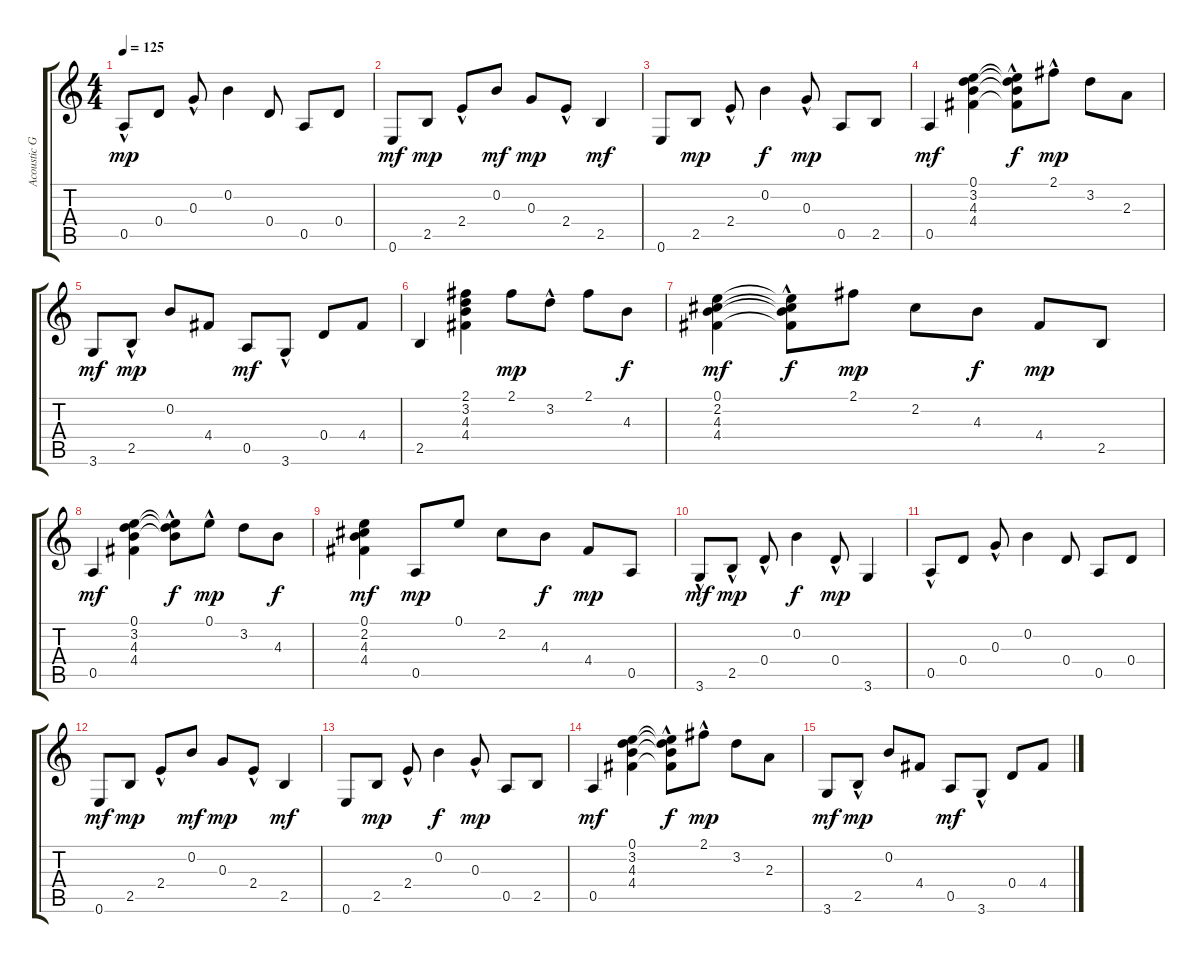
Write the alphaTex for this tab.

\track ("Acoustic Guitar" "Acoustic G") {instrument acousticguitarsteel}
\staff {score tabs}
\tuning (E4 B3 G3 D3 A2 E2) {hide}
\ts (4 4)
\tempo 125
\clef g2
\ks c
0.5{hac}.8{dy mp} 0.4.8 0.3{hac}.8 0.2.4 0.4.8 0.5.8 0.4.8 |
0.6.8{dy mf} 2.5.8{dy mp} 2.4{hac}.8 0.2.8{dy mf} 0.3.8{dy mp} 2.4{hac}.8 2.5.4{dy mf} |
0.6.8 2.5.8{dy mp} 2.4{hac}.8 0.2.4{dy f} 0.3{hac}.8{dy mp} 0.5.8 2.5.8 |
0.5.4{dy mf} (0.1 3.2 4.3 4.4).4 (0.1{t} 3.2{hac t} 4.3{t} 4.4{t}).8{dy f} 2.1{hac}.8{dy mp} 3.2.8 2.3.8 |
3.6.8{dy mf} 2.5{hac}.8{dy mp} 0.2.8 4.4.8 0.5.8{dy mf} 3.6{hac}.8 0.4.8 4.4.8 |
2.5.4 (2.1 3.2 4.3 4.4).4 2.1.8{dy mp} 3.2{hac}.8 2.1.8 4.3.8{dy f} |
(0.1 2.2 4.3 4.4).4{dy mf} (0.1{t} 2.2{t} 4.3{t} 4.4{hac t}).8{dy f} 2.1.8{dy mp} 2.2.8 4.3.8{dy f} 4.4.8{dy mp} 2.5.8 |
0.5.4{dy mf} (0.1 3.2 4.3 4.4).4 (0.1{t} 3.2{t} 4.3{hac t}).8{dy f} 0.1{hac}.8{dy mp} 3.2.8 4.3.8{dy f} |
(0.1 2.2 4.3 4.4).4{dy mf} 0.5.8{dy mp} 0.1.8 2.2.8 4.3.8{dy f} 4.4.8{dy mp} 0.5.8 |
3.6{hac}.8{dy mf volume 10} 2.5{hac}.8{dy mp volume 10} 0.4{hac}.8{volume 10} 0.2.4{dy f volume 9} 0.4{hac}.8{dy mp volume 9} 3.6.4{volume 9} |
0.5{hac}.8{volume 8} 0.4.8{volume 8} 0.3{hac}.8{volume 8} 0.2.4{volume 8} 0.4.8{volume 7} 0.5.8{volume 7} 0.4.8{volume 7} |
0.6.8{dy mf volume 7} 2.5.8{dy mp volume 6} 2.4{hac}.8{volume 6} 0.2.8{dy mf volume 6} 0.3.8{dy mp volume 6} 2.4{hac}.8{volume 6} 2.5.4{dy mf volume 6} |
0.6.8{volume 5} 2.5.8{dy mp volume 5} 2.4{hac}.8{volume 5} 0.2.4{dy f volume 4} 0.3{hac}.8{dy mp volume 4} 0.5.8{volume 4} 2.5.8{volume 4} |
0.5.4{dy mf volume 3} (0.1 3.2 4.3 4.4).4 (0.1{t} 3.2{hac t} 4.3{t} 4.4{t}).8{dy f} 2.1{hac}.8{dy mp volume 2} 3.2.8{volume 2} 2.3.8{volume 2} |
3.6.8{dy mf volume 2} 2.5{hac}.8{dy mp volume 2} 0.2.8{volume 1} 4.4.8{volume 1} 0.5.8{dy mf volume 1} 3.6{hac}.8{volume 1} 0.4.8{volume 0} 4.4.8{volume 0}
